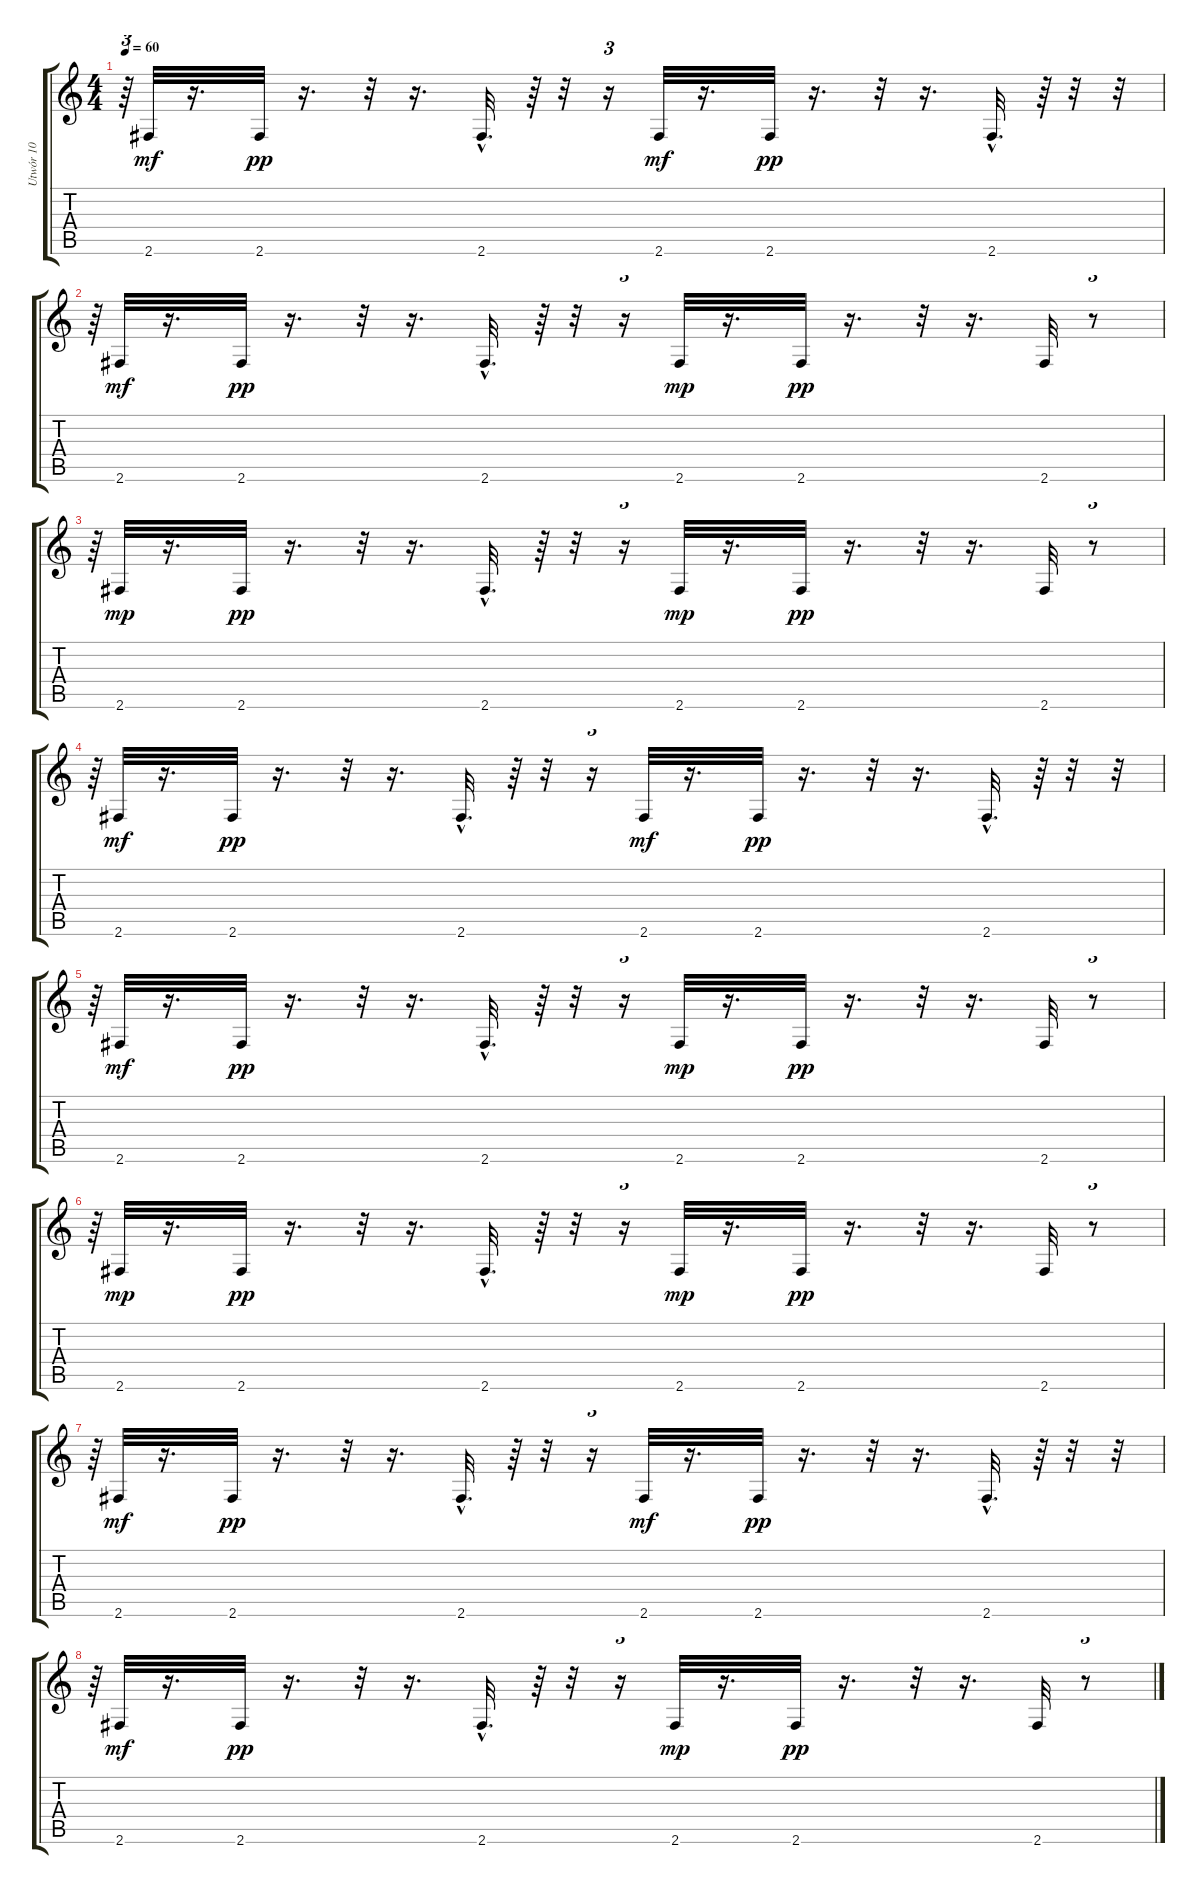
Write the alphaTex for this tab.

\track ("Utwór 10" "Utwór 10") {instrument acousticguitarsteel}
\staff {score tabs}
\tuning (E4 B3 G3 D3 A2 E2) {hide}
\ts (4 4)
\tempo 60
\clef g2
\ks c
r.64{tu (3 2) dy pp} 2.6.32{dy mf} r.16{d} 2.6.32{dy pp} r.16{d} r.32 r.16{d} 2.6{hac}.32{d} r.64 r.32 r.16{tu (3 2)} 2.6.32{dy mf} r.16{d} 2.6.32{dy pp} r.16{d} r.32 r.16{d} 2.6{hac}.32{d} r.64 r.32 r.32 |
r.64{tu (3 2)} 2.6.32{dy mf} r.16{d} 2.6.32{dy pp} r.16{d} r.32 r.16{d} 2.6{hac}.32{d} r.64 r.32 r.16{tu (3 2)} 2.6.32{dy mp} r.16{d} 2.6.32{dy pp} r.16{d} r.32 r.16{d} 2.6.32 r.8{tu (3 2)} |
r.64{tu (3 2)} 2.6.32{dy mp} r.16{d} 2.6.32{dy pp} r.16{d} r.32 r.16{d} 2.6{hac}.32{d} r.64 r.32 r.16{tu (3 2)} 2.6.32{dy mp} r.16{d} 2.6.32{dy pp} r.16{d} r.32 r.16{d} 2.6.32 r.8{tu (3 2)} |
r.64{tu (3 2)} 2.6.32{dy mf} r.16{d} 2.6.32{dy pp} r.16{d} r.32 r.16{d} 2.6{hac}.32{d} r.64 r.32 r.16{tu (3 2)} 2.6.32{dy mf} r.16{d} 2.6.32{dy pp} r.16{d} r.32 r.16{d} 2.6{hac}.32{d} r.64 r.32 r.32 |
r.64{tu (3 2)} 2.6.32{dy mf} r.16{d} 2.6.32{dy pp} r.16{d} r.32 r.16{d} 2.6{hac}.32{d} r.64 r.32 r.16{tu (3 2)} 2.6.32{dy mp} r.16{d} 2.6.32{dy pp} r.16{d} r.32 r.16{d} 2.6.32 r.8{tu (3 2)} |
r.64{tu (3 2)} 2.6.32{dy mp} r.16{d} 2.6.32{dy pp} r.16{d} r.32 r.16{d} 2.6{hac}.32{d} r.64 r.32 r.16{tu (3 2)} 2.6.32{dy mp} r.16{d} 2.6.32{dy pp} r.16{d} r.32 r.16{d} 2.6.32 r.8{tu (3 2)} |
r.64{tu (3 2)} 2.6.32{dy mf} r.16{d} 2.6.32{dy pp} r.16{d} r.32 r.16{d} 2.6{hac}.32{d} r.64 r.32 r.16{tu (3 2)} 2.6.32{dy mf} r.16{d} 2.6.32{dy pp} r.16{d} r.32 r.16{d} 2.6{hac}.32{d} r.64 r.32 r.32 |
r.64{tu (3 2)} 2.6.32{dy mf} r.16{d} 2.6.32{dy pp} r.16{d} r.32 r.16{d} 2.6{hac}.32{d} r.64 r.32 r.16{tu (3 2)} 2.6.32{dy mp} r.16{d} 2.6.32{dy pp} r.16{d} r.32 r.16{d} 2.6.32 r.8{tu (3 2)}
